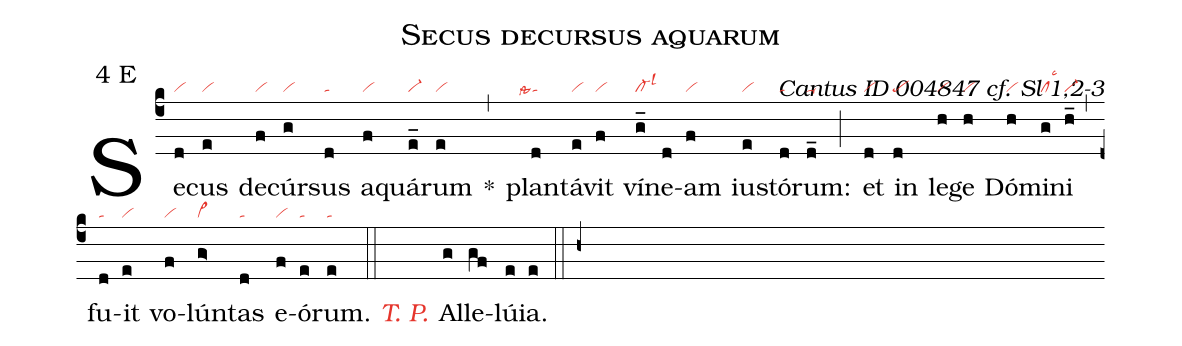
name: Secus decursus aquarum;
mode: 4;
mode-differentia: E;
commentary: Cantus ID 004847 cf. Sl 1,2-3;
nabc-lines: 1;
%%
(c4)

Se(d|vi)cus(e|vi) de(f|vi)cúr(g|vi)sus(d|ta) a(f|vi)quá(e_|vi-)rum(e|vi) *(,)
plan(d|````talssta4)tá(e|vi)vit(f|vi) ví(g_|cl-lsl3)ne(d)am(f|vi) iu(e|vi)stó(d|ta)rum:(d_|ta-) (;)
et(d|vi) in(d|pe) le(h|vi)ge(h|vi) Dó(h|vi)mi(g|cllsc3)ni(h_|vi-) (,)
fu(d|ta)it(e|vi) vo(f|vi)lún(g>|vi>)tas(d|ta) e(f|vi)ó(e|ta)rum.(e|ta) (::)

<c><i>T. P.</i></c>() Al(g)le(gf)lú(e)ia.(e) (::h+)
